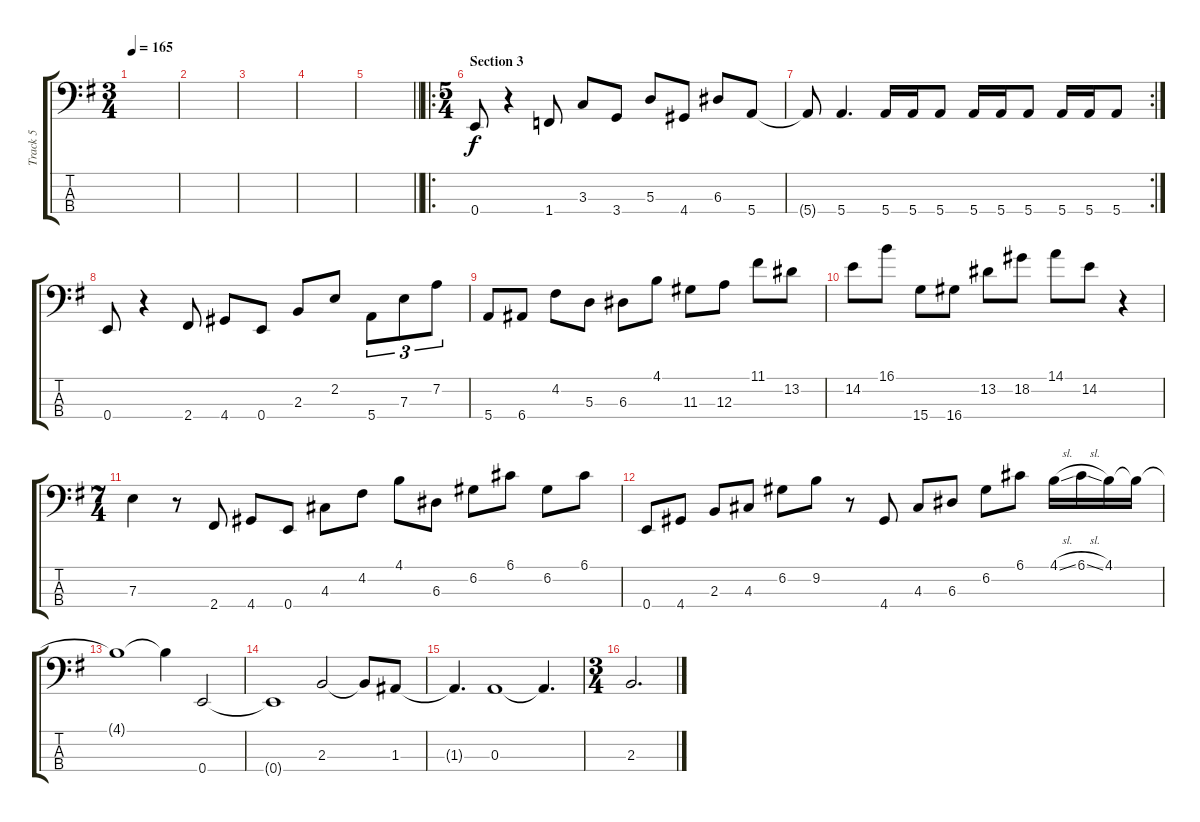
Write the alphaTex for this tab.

\track ("Track 5" "Track 5") {instrument acousticbass}
\staff {score tabs}
\tuning (G2 D2 A1 E1) {hide}
\ts (3 4)
\tempo 165
\clef f4
\ks g
|
|
|
|
\barLineRight lightlight
|
\ro
\ts (5 4)
\section ("" "Section 3")
0.4.8 r.4 1.4.8 3.3.8 3.4.8 5.3.8 4.4.8 6.3.8 5.4.8 |
\rc 2
5.4{t}.8 5.4.4{d} 5.4.16 5.4.16 5.4.8 5.4.16 5.4.16 5.4.8 5.4.16 5.4.16 5.4.8 |
0.4.8 r.4 2.4.8 4.4.8 0.4.8 2.3.8 2.2.8 5.4.8{tu (3 2)} 7.3.8{tu (3 2)} 7.2.8{tu (3 2)} |
5.4.8 6.4.8 4.2.8 5.3.8 6.3.8 4.1.8 11.3.8 12.3.8 11.1.8 13.2.8 |
14.2.8 16.1.8 15.4.8 16.4.8 13.2.8 18.2.8 14.1.8 14.2.8 r.4 |
\ts (7 4)
7.3.4 r.8 2.4.8 4.4.8 0.4.8 4.3.8 4.2.8 4.1.8 6.3.8 6.2.8 6.1.8 6.2.8 6.1.8 |
0.4.8 4.4.8 2.3.8 4.3.8 6.2.8 9.2.8 r.8 4.4.8 4.3.8 6.3.8 6.2.8 6.1.8 4.1{sl}.16 6.1{sl}.16 4.1.16 4.1{t}.16 |
4.1{t}.1 4.1{t}.4 0.4.2 |
0.4{t}.1 2.3.2 2.3{t}.8 1.3.8 |
1.3{t}.4{d} 0.3.1 0.3{t}.4{d} |
\ts (3 4)
2.3.2{d}
